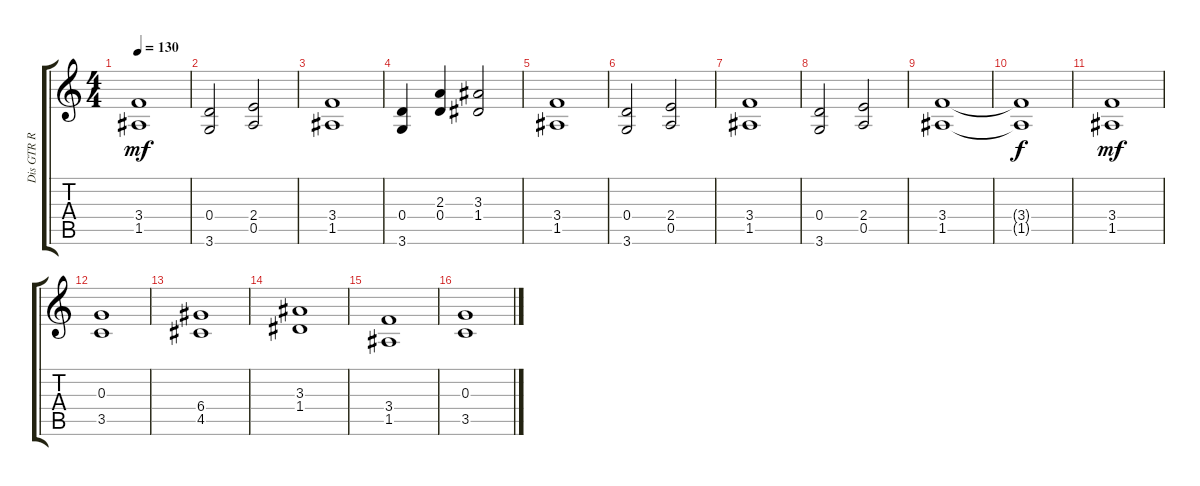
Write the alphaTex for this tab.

\track ("Dis GTR R" "Dis GTR R") {instrument overdrivenguitar}
\staff {score tabs}
\tuning (E4 B3 G3 D3 A2 E2) {hide}
\ts (4 4)
\tempo 130
\clef g2
\ks c
(3.4 1.5).1{dy mf} |
(0.4 3.6).2 (2.4 0.5).2 |
(3.4 1.5).1 |
(0.4 3.6).4 (2.3 0.4).4 (3.3 1.4).2 |
(3.4 1.5).1 |
(0.4 3.6).2 (2.4 0.5).2 |
(3.4 1.5).1 |
(0.4 3.6).2 (2.4 0.5).2 |
(3.4 1.5).1 |
(3.4{t} 1.5{t}).1{dy f} |
(3.4 1.5).1{dy mf} |
(0.3 3.5).1 |
(6.4 4.5).1 |
(3.3 1.4).1 |
(3.4 1.5).1 |
(0.3 3.5).1
